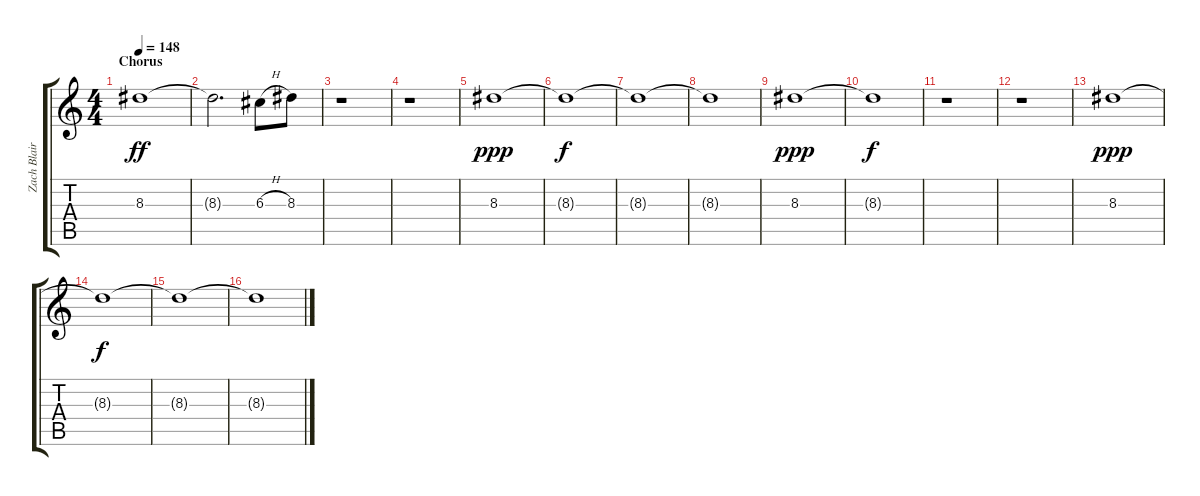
\track ("Zach Blair - Vocals" "Zach Blair") {instrument distortionguitar}
\staff {score tabs}
\tuning (E4 B3 G3 D3 A2 E2) {hide}
\ts (4 4)
\section ("" "Chorus")
\tempo 148
\clef g2
\ks c
8.3.1{dy ff} |
8.3{t}.2{d} 6.3{h}.8 8.3.8 |
r.1 |
r.1 |
8.3.1{dy ppp} |
8.3{t}.1{dy f} |
8.3{t}.1 |
8.3{t}.1 |
8.3.1{dy ppp} |
8.3{t}.1{dy f} |
r.1 |
r.1 |
8.3.1{dy ppp} |
8.3{t}.1{dy f} |
8.3{t}.1 |
8.3{t}.1
